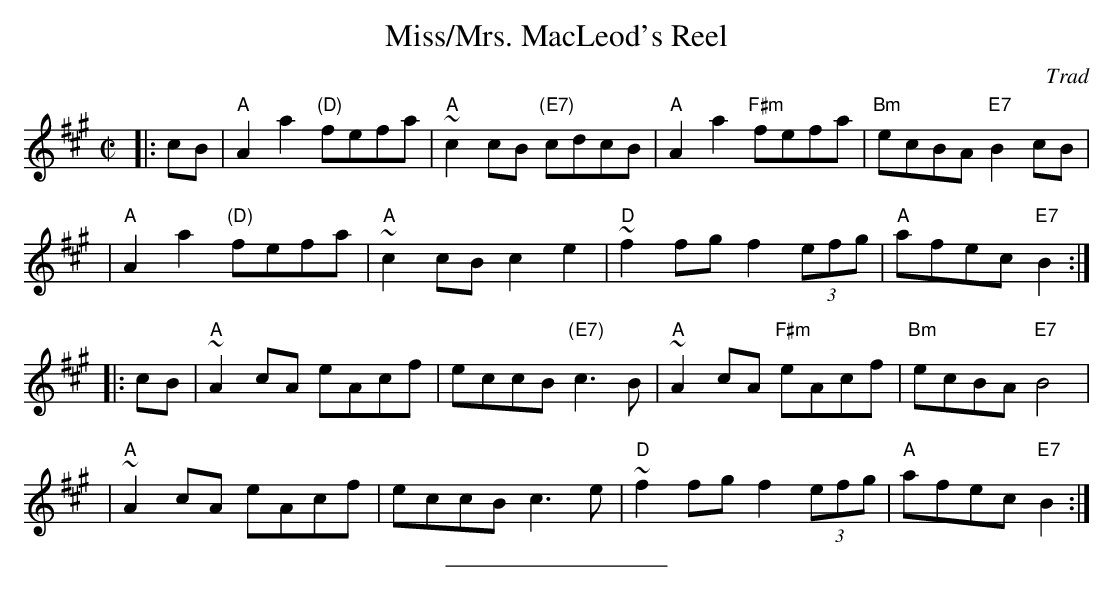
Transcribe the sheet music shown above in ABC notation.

X:1
T: Miss/Mrs. MacLeod's Reel
O: Trad
M: C|
L: 1/8
K: A
|: cB \
| "A"A2a2 "(D)"fefa | "A"~c2cB "(E7)"cdcB \
| "A"A2a2 "F#m"fefa | "Bm"ecBA "E7"B2cB |
| "A"A2a2 "(D)"fefa | "A"~c2cB c2e2 \
| "D"~f2fg f2(3efg | "A"afec "E7"B2 :|
|: cB \
| "A"~A2cA eAcf | eccB "(E7)"c3B \
| "A"~A2cA "F#m"eAcf | "Bm"ecBA "E7"B4 |
| "A"~A2cA eAcf | eccB c3e \
| "D"~f2fg f2(3efg | "A"afec "E7"B2 :|
